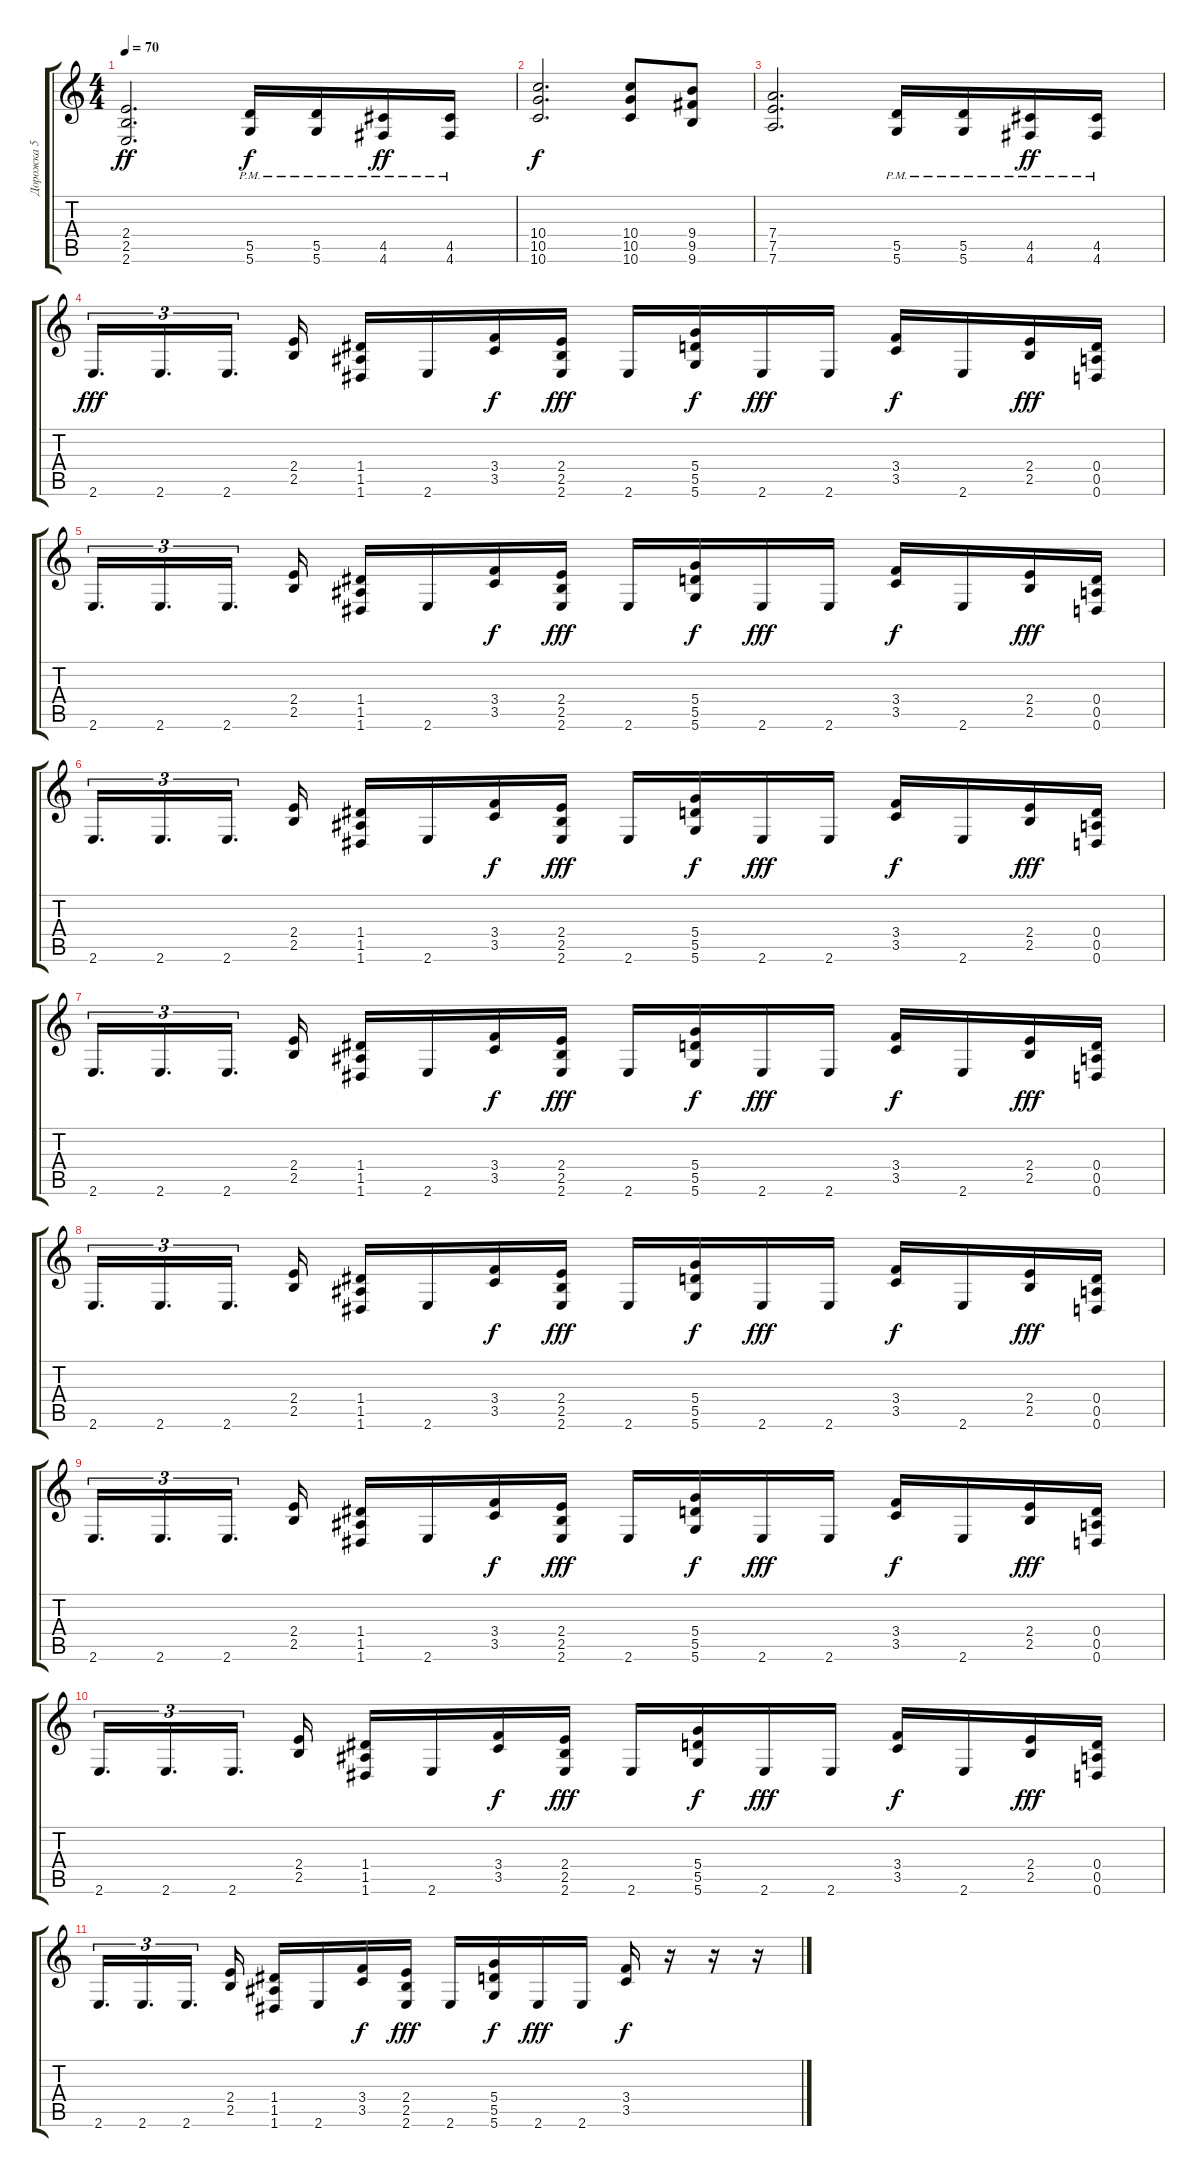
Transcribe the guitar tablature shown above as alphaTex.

\track ("Дорожка 5" "Дорожка 5") {instrument overdrivenguitar}
\staff {score tabs}
\tuning (E4 B3 G3 D3 A2 D2) {hide}
\ts (4 4)
\tempo 70
\clef g2
\ks c
(2.4 2.5 2.6).2{d dy ff} (5.5{pm} 5.6{pm}).16{dy f} (5.5{pm} 5.6{pm}).16 (4.5{pm} 4.6{pm}).16{dy ff} (4.5{pm} 4.6{pm}).16 |
(10.4 10.5 10.6).2{d dy f} (10.4 10.5 10.6).8 (9.4 9.5 9.6).8 |
(7.4 7.5 7.6).2{d} (5.5{pm} 5.6{pm}).16 (5.5{pm} 5.6{pm}).16 (4.5{pm} 4.6{pm}).16{dy ff} (4.5{pm} 4.6{pm}).16 |
2.6.16{d tu (3 2) dy fff} 2.6.16{d tu (3 2)} 2.6.16{d tu (3 2) beam splitsecondary} (2.4 2.5).16 (1.4 1.5 1.6).16 2.6.16 (3.4 3.5).16{dy f} (2.4 2.5 2.6).16{dy fff} 2.6.16 (5.4 5.5 5.6).16{dy f} 2.6.16{dy fff} 2.6.16 (3.4 3.5).16{dy f} 2.6.16 (2.4 2.5).16{dy fff} (0.4 0.5 0.6).16 |
2.6.16{d tu (3 2)} 2.6.16{d tu (3 2)} 2.6.16{d tu (3 2) beam splitsecondary} (2.4 2.5).16 (1.4 1.5 1.6).16 2.6.16 (3.4 3.5).16{dy f} (2.4 2.5 2.6).16{dy fff} 2.6.16 (5.4 5.5 5.6).16{dy f} 2.6.16{dy fff} 2.6.16 (3.4 3.5).16{dy f} 2.6.16 (2.4 2.5).16{dy fff} (0.4 0.5 0.6).16 |
2.6.16{d tu (3 2)} 2.6.16{d tu (3 2)} 2.6.16{d tu (3 2) beam splitsecondary} (2.4 2.5).16 (1.4 1.5 1.6).16 2.6.16 (3.4 3.5).16{dy f} (2.4 2.5 2.6).16{dy fff} 2.6.16 (5.4 5.5 5.6).16{dy f} 2.6.16{dy fff} 2.6.16 (3.4 3.5).16{dy f} 2.6.16 (2.4 2.5).16{dy fff} (0.4 0.5 0.6).16 |
2.6.16{d tu (3 2)} 2.6.16{d tu (3 2)} 2.6.16{d tu (3 2) beam splitsecondary} (2.4 2.5).16 (1.4 1.5 1.6).16 2.6.16 (3.4 3.5).16{dy f} (2.4 2.5 2.6).16{dy fff} 2.6.16 (5.4 5.5 5.6).16{dy f} 2.6.16{dy fff} 2.6.16 (3.4 3.5).16{dy f} 2.6.16 (2.4 2.5).16{dy fff} (0.4 0.5 0.6).16 |
2.6.16{d tu (3 2)} 2.6.16{d tu (3 2)} 2.6.16{d tu (3 2) beam splitsecondary} (2.4 2.5).16 (1.4 1.5 1.6).16 2.6.16 (3.4 3.5).16{dy f} (2.4 2.5 2.6).16{dy fff} 2.6.16 (5.4 5.5 5.6).16{dy f} 2.6.16{dy fff} 2.6.16 (3.4 3.5).16{dy f} 2.6.16 (2.4 2.5).16{dy fff} (0.4 0.5 0.6).16 |
2.6.16{d tu (3 2)} 2.6.16{d tu (3 2)} 2.6.16{d tu (3 2) beam splitsecondary} (2.4 2.5).16 (1.4 1.5 1.6).16 2.6.16 (3.4 3.5).16{dy f} (2.4 2.5 2.6).16{dy fff} 2.6.16 (5.4 5.5 5.6).16{dy f} 2.6.16{dy fff} 2.6.16 (3.4 3.5).16{dy f} 2.6.16 (2.4 2.5).16{dy fff} (0.4 0.5 0.6).16 |
2.6.16{d tu (3 2)} 2.6.16{d tu (3 2)} 2.6.16{d tu (3 2) beam splitsecondary} (2.4 2.5).16 (1.4 1.5 1.6).16 2.6.16 (3.4 3.5).16{dy f} (2.4 2.5 2.6).16{dy fff} 2.6.16 (5.4 5.5 5.6).16{dy f} 2.6.16{dy fff} 2.6.16 (3.4 3.5).16{dy f} 2.6.16 (2.4 2.5).16{dy fff} (0.4 0.5 0.6).16 |
2.6.16{d tu (3 2)} 2.6.16{d tu (3 2)} 2.6.16{d tu (3 2) beam splitsecondary} (2.4 2.5).16 (1.4 1.5 1.6).16 2.6.16 (3.4 3.5).16{dy f} (2.4 2.5 2.6).16{dy fff} 2.6.16 (5.4 5.5 5.6).16{dy f} 2.6.16{dy fff} 2.6.16 (3.4 3.5).16{dy f} r.16 r.16 r.16
